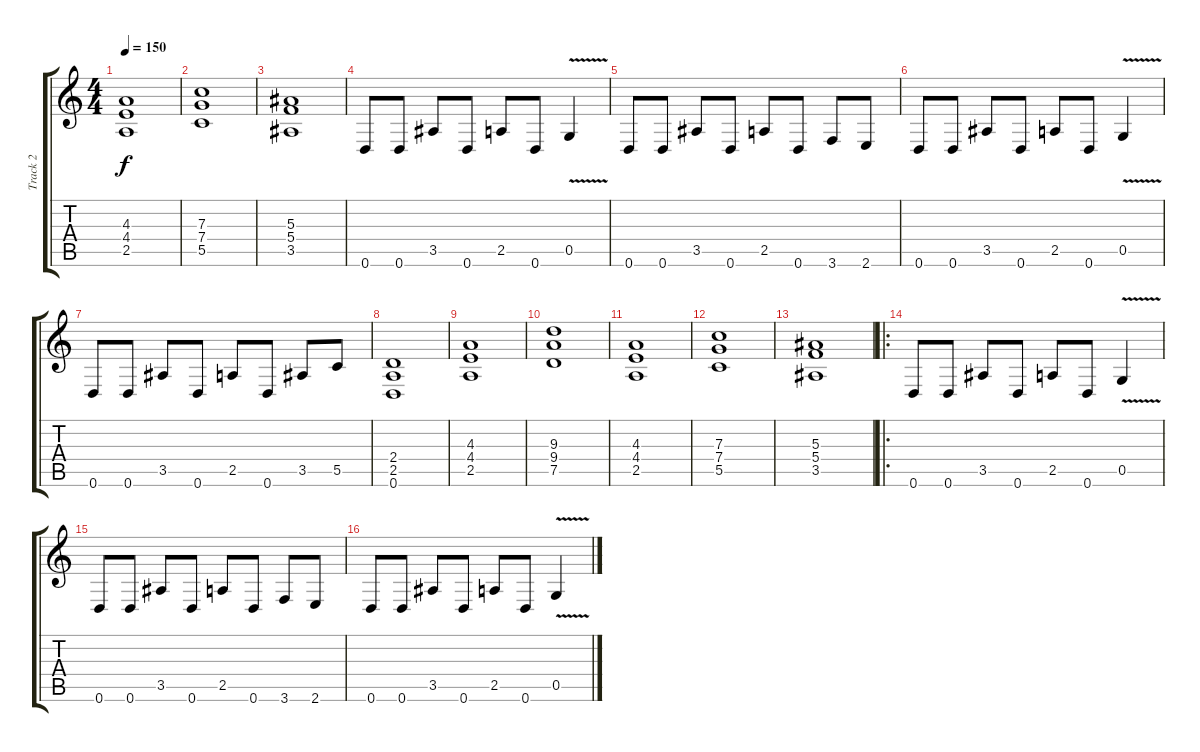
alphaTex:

\track ("Track 2" "Track 2") {instrument distortionguitar}
\staff {score tabs}
\tuning (D4 A3 F3 C3 G2 D2) {hide}
\ts (4 4)
\tempo 150
\clef g2
\ks c
(4.3 4.4 2.5).1{dy f} |
(7.3 7.4 5.5).1 |
(5.3 5.4 3.5).1 |
0.6.8 0.6.8 3.5.8 0.6.8 2.5.8 0.6.8 0.5{v}.4 |
0.6.8 0.6.8 3.5.8 0.6.8 2.5.8 0.6.8 3.6.8 2.6.8 |
0.6.8 0.6.8 3.5.8 0.6.8 2.5.8 0.6.8 0.5{v}.4 |
0.6.8 0.6.8 3.5.8 0.6.8 2.5.8 0.6.8 3.5.8 5.5.8 |
(2.4 2.5 0.6).1 |
(4.3 4.4 2.5).1 |
(9.3 9.4 7.5).1 |
(4.3 4.4 2.5).1 |
(7.3 7.4 5.5).1 |
(5.3 5.4 3.5).1 |
\ro
0.6.8 0.6.8 3.5.8 0.6.8 2.5.8 0.6.8 0.5{v}.4 |
0.6.8 0.6.8 3.5.8 0.6.8 2.5.8 0.6.8 3.6.8 2.6.8 |
0.6.8 0.6.8 3.5.8 0.6.8 2.5.8 0.6.8 0.5{v}.4
